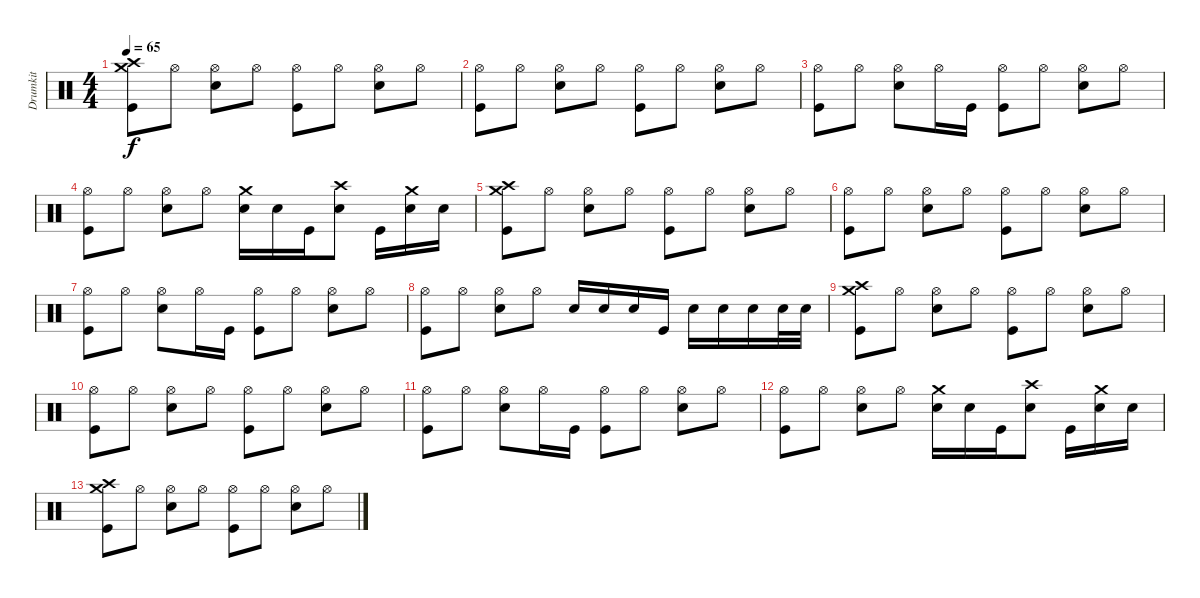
\track ("Drumkit" "Drumkit") {instrument percussion}
\staff {score}
\articulation defaults
\ts (4 4)
\tempo 65
\clef neutral
\ks c
("Crash medium (hit)" "Crash high (hit)" "Kick (hit)").8{dy f} "Hi-Hat (open)".8 ("Hi-Hat (open)" "Snare (hit) 2").8 "Hi-Hat (open)".8 ("Hi-Hat (open)" "Kick (hit)").8 "Hi-Hat (open)".8 ("Hi-Hat (open)" "Snare (hit) 2").8 "Hi-Hat (open)".8 |
("Hi-Hat (open)" "Kick (hit)").8 "Hi-Hat (open)".8 ("Hi-Hat (open)" "Snare (hit) 2").8 "Hi-Hat (open)".8 ("Hi-Hat (open)" "Kick (hit)").8 "Hi-Hat (open)".8 ("Hi-Hat (open)" "Snare (hit) 2").8 "Hi-Hat (open)".8 |
("Hi-Hat (open)" "Kick (hit)").8 "Hi-Hat (open)".8 ("Hi-Hat (open)" "Snare (hit) 2").8 "Hi-Hat (open)".16 "Kick (hit)".16 ("Hi-Hat (open)" "Kick (hit)").8 "Hi-Hat (open)".8 ("Hi-Hat (open)" "Snare (hit) 2").8 "Hi-Hat (open)".8 |
("Hi-Hat (open)" "Kick (hit)").8 "Hi-Hat (open)".8 ("Hi-Hat (open)" "Snare (hit) 2").8 "Hi-Hat (open)".8 ("Crash medium (hit)" "Snare (hit) 2").16 "Snare (hit) 2".16 "Kick (hit)".16 ("Crash high (hit)" "Snare (hit) 2").8 "Kick (hit)".16 ("Crash medium (hit)" "Snare (hit) 2").16 "Snare (hit) 2".16 |
("Crash medium (hit)" "Crash high (hit)" "Kick (hit)").8 "Hi-Hat (open)".8 ("Hi-Hat (open)" "Snare (hit) 2").8 "Hi-Hat (open)".8 ("Hi-Hat (open)" "Kick (hit)").8 "Hi-Hat (open)".8 ("Hi-Hat (open)" "Snare (hit) 2").8 "Hi-Hat (open)".8 |
("Hi-Hat (open)" "Kick (hit)").8 "Hi-Hat (open)".8 ("Hi-Hat (open)" "Snare (hit) 2").8 "Hi-Hat (open)".8 ("Hi-Hat (open)" "Kick (hit)").8 "Hi-Hat (open)".8 ("Hi-Hat (open)" "Snare (hit) 2").8 "Hi-Hat (open)".8 |
("Hi-Hat (open)" "Kick (hit)").8 "Hi-Hat (open)".8 ("Hi-Hat (open)" "Snare (hit) 2").8 "Hi-Hat (open)".16 "Kick (hit)".16 ("Hi-Hat (open)" "Kick (hit)").8 "Hi-Hat (open)".8 ("Hi-Hat (open)" "Snare (hit) 2").8 "Hi-Hat (open)".8 |
("Hi-Hat (open)" "Kick (hit)").8 "Hi-Hat (open)".8 ("Hi-Hat (open)" "Snare (hit) 2").8 "Hi-Hat (open)".8 "Snare (hit) 2".16 "Snare (hit) 2".16 "Snare (hit) 2".16 "Kick (hit)".16 "Snare (hit) 2".16 "Snare (hit) 2".16 "Snare (hit) 2".16 "Snare (hit) 2".32 "Snare (hit) 2".32 |
("Crash medium (hit)" "Crash high (hit)" "Kick (hit)").8 "Hi-Hat (open)".8 ("Hi-Hat (open)" "Snare (hit) 2").8 "Hi-Hat (open)".8 ("Hi-Hat (open)" "Kick (hit)").8 "Hi-Hat (open)".8 ("Hi-Hat (open)" "Snare (hit) 2").8 "Hi-Hat (open)".8 |
("Hi-Hat (open)" "Kick (hit)").8 "Hi-Hat (open)".8 ("Hi-Hat (open)" "Snare (hit) 2").8 "Hi-Hat (open)".8 ("Hi-Hat (open)" "Kick (hit)").8 "Hi-Hat (open)".8 ("Hi-Hat (open)" "Snare (hit) 2").8 "Hi-Hat (open)".8 |
("Hi-Hat (open)" "Kick (hit)").8 "Hi-Hat (open)".8 ("Hi-Hat (open)" "Snare (hit) 2").8 "Hi-Hat (open)".16 "Kick (hit)".16 ("Hi-Hat (open)" "Kick (hit)").8 "Hi-Hat (open)".8 ("Hi-Hat (open)" "Snare (hit) 2").8 "Hi-Hat (open)".8 |
("Hi-Hat (open)" "Kick (hit)").8 "Hi-Hat (open)".8 ("Hi-Hat (open)" "Snare (hit) 2").8 "Hi-Hat (open)".8 ("Crash medium (hit)" "Snare (hit) 2").16 "Snare (hit) 2".16 "Kick (hit)".16 ("Crash high (hit)" "Snare (hit) 2").8 "Kick (hit)".16 ("Crash medium (hit)" "Snare (hit) 2").16 "Snare (hit) 2".16 |
("Crash medium (hit)" "Crash high (hit)" "Kick (hit)").8 "Hi-Hat (open)".8 ("Hi-Hat (open)" "Snare (hit) 2").8 "Hi-Hat (open)".8 ("Hi-Hat (open)" "Kick (hit)").8 "Hi-Hat (open)".8 ("Hi-Hat (open)" "Snare (hit) 2").8 "Hi-Hat (open)".8
